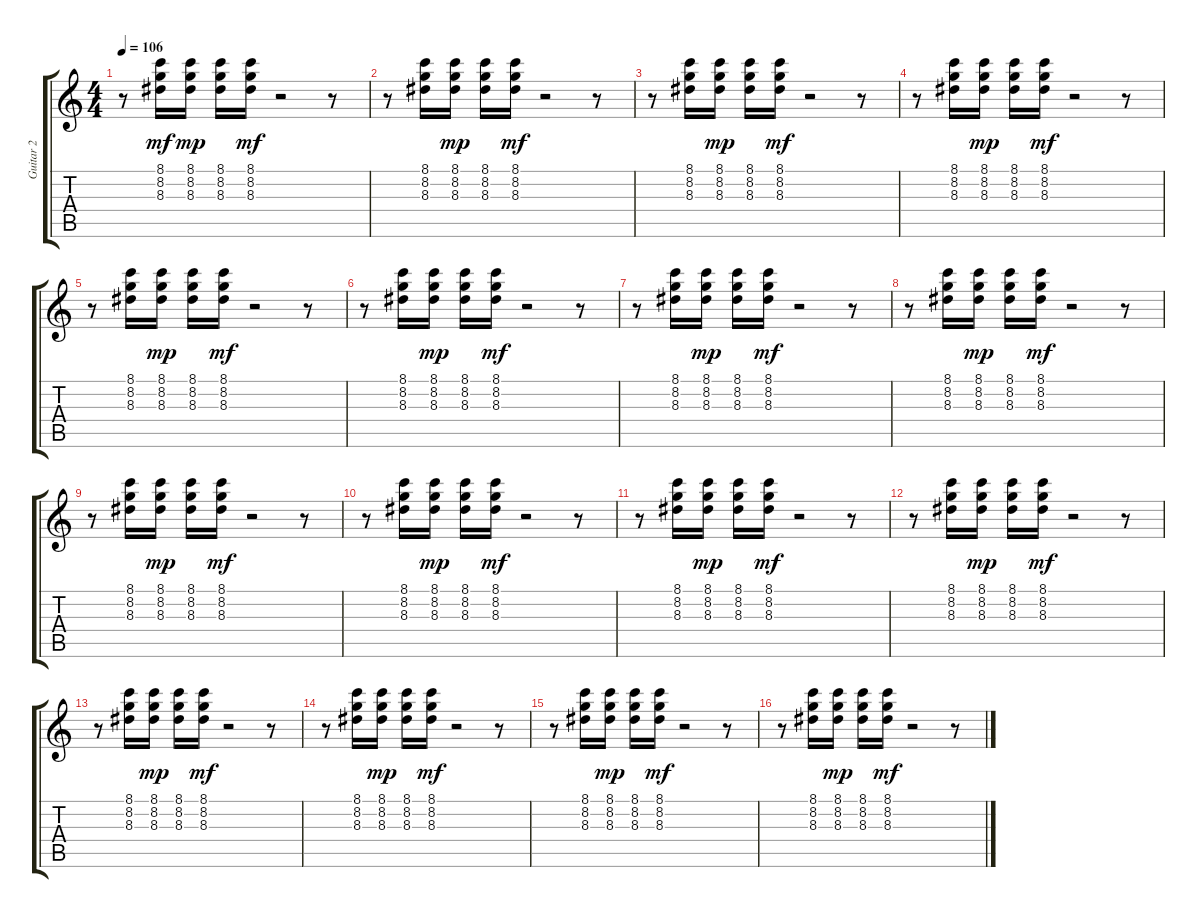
\track ("Guitar 2" "Guitar 2") {instrument electricguitarclean}
\staff {score tabs}
\tuning (E4 B3 G3 D3 A2 E2) {hide}
\ts (4 4)
\tempo 106
\clef g2
\ks c
r.8{dy mf} (8.1 8.2 8.3).16 (8.1 8.2 8.3).16{dy mp} (8.1 8.2 8.3).16 (8.1 8.2 8.3).16{dy mf} r.2 r.8 |
r.8 (8.1 8.2 8.3).16 (8.1 8.2 8.3).16{dy mp} (8.1 8.2 8.3).16 (8.1 8.2 8.3).16{dy mf} r.2 r.8 |
r.8 (8.1 8.2 8.3).16 (8.1 8.2 8.3).16{dy mp} (8.1 8.2 8.3).16 (8.1 8.2 8.3).16{dy mf} r.2 r.8 |
r.8 (8.1 8.2 8.3).16 (8.1 8.2 8.3).16{dy mp} (8.1 8.2 8.3).16 (8.1 8.2 8.3).16{dy mf} r.2 r.8 |
r.8 (8.1 8.2 8.3).16 (8.1 8.2 8.3).16{dy mp} (8.1 8.2 8.3).16 (8.1 8.2 8.3).16{dy mf} r.2 r.8 |
r.8 (8.1 8.2 8.3).16 (8.1 8.2 8.3).16{dy mp} (8.1 8.2 8.3).16 (8.1 8.2 8.3).16{dy mf} r.2 r.8 |
r.8 (8.1 8.2 8.3).16 (8.1 8.2 8.3).16{dy mp} (8.1 8.2 8.3).16 (8.1 8.2 8.3).16{dy mf} r.2 r.8 |
r.8 (8.1 8.2 8.3).16 (8.1 8.2 8.3).16{dy mp} (8.1 8.2 8.3).16 (8.1 8.2 8.3).16{dy mf} r.2 r.8 |
r.8 (8.1 8.2 8.3).16 (8.1 8.2 8.3).16{dy mp} (8.1 8.2 8.3).16 (8.1 8.2 8.3).16{dy mf} r.2 r.8 |
r.8 (8.1 8.2 8.3).16 (8.1 8.2 8.3).16{dy mp} (8.1 8.2 8.3).16 (8.1 8.2 8.3).16{dy mf} r.2 r.8 |
r.8 (8.1 8.2 8.3).16 (8.1 8.2 8.3).16{dy mp} (8.1 8.2 8.3).16 (8.1 8.2 8.3).16{dy mf} r.2 r.8 |
r.8 (8.1 8.2 8.3).16 (8.1 8.2 8.3).16{dy mp} (8.1 8.2 8.3).16 (8.1 8.2 8.3).16{dy mf} r.2 r.8 |
r.8 (8.1 8.2 8.3).16 (8.1 8.2 8.3).16{dy mp} (8.1 8.2 8.3).16 (8.1 8.2 8.3).16{dy mf} r.2 r.8 |
r.8 (8.1 8.2 8.3).16 (8.1 8.2 8.3).16{dy mp} (8.1 8.2 8.3).16 (8.1 8.2 8.3).16{dy mf} r.2 r.8 |
r.8 (8.1 8.2 8.3).16 (8.1 8.2 8.3).16{dy mp} (8.1 8.2 8.3).16 (8.1 8.2 8.3).16{dy mf} r.2 r.8 |
r.8 (8.1 8.2 8.3).16 (8.1 8.2 8.3).16{dy mp} (8.1 8.2 8.3).16 (8.1 8.2 8.3).16{dy mf} r.2 r.8
